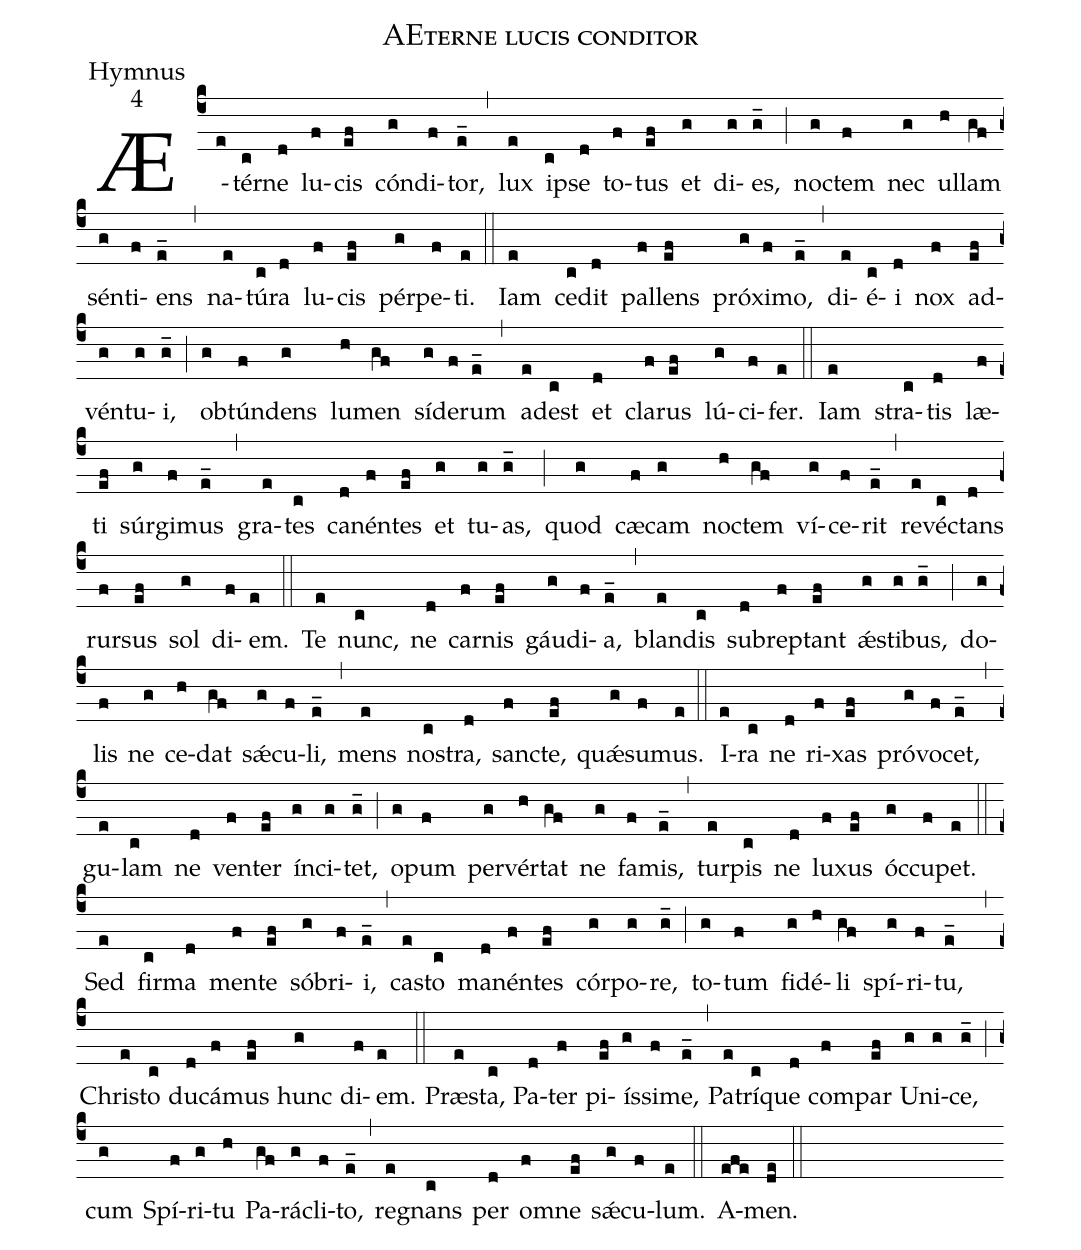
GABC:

name:AEterne lucis conditor;
office-part:Hymnus;
mode:4;
%%
(c4)
Æ(e)tér(c)ne(d) lu(f)cis(ef) cón(g)di(f)tor,(e_) (,)
lux(e) i(c)pse(d) to(f)tus(ef) et(g) di(g)es,(g_) (;)
no(g)ctem(f) nec(g) ul(h)lam(gf) sén(g)ti(f)ens(e_) (,)
na(e)tú(c)ra(d) lu(f)cis(ef) pér(g)pe(f)ti.(e) (::)

Iam(e) ce(c)dit(d) pal(f)lens(ef) pró(g)xi(f)mo,(e_) (,)
di(e)é(c)i(d) nox(f) ad(ef)vén(g)tu(g)i,(g_) (;)
ob(g)tún(f)dens(g) lu(h)men(gf) sí(g)de(f)rum(e_) (,)
a(e)dest(c) et(d) cla(f)rus(ef) lú(g)ci(f)fer.(e) (::)

Iam(e) stra(c)tis(d) læ(f)ti(ef) súr(g)gi(f)mus(e_) (,)
gra(e)tes(c) ca(d)nén(f)tes(ef) et(g) tu(g)as,(g_) (;)
quod(g) cæ(f)cam(g) no(h)ctem(gf) ví(g)ce(f)rit(e_) (,)
re(e)vé(c)ctans(d) rur(f)sus(ef) sol(g) di(f)em.(e) (::)

Te(e) nunc,(c) ne(d) car(f)nis(ef) gáu(g)di(f)a,(e_) (,)
blan(e)dis(c) su(d)brep(f)tant(ef) ǽ(g)sti(g)bus,(g_) (;)
do(g)lis(f) ne(g) ce(h)dat(gf) sǽ(g)cu(f)li,(e_) (,)
mens(e) no(c)stra,(d) san(f)cte,(ef) quǽ(g)su(f)mus.(e) (::)

I(e)ra(c) ne(d) ri(f)xas(ef) pró(g)vo(f)cet,(e_) (,)
gu(e)lam(c) ne(d) ven(f)ter(ef) ín(g)ci(g)tet,(g_) (;)
o(g)pum(f) per(g)vér(h)tat(gf) ne(g) fa(f)mis,(e_) (,)
tur(e)pis(c) ne(d) lu(f)xus(ef) óc(g)cu(f)pet.(e) (::)

Sed(e) fir(c)ma(d) men(f)te(ef) só(g)bri(f)i,(e_) (,)
ca(e)sto(c) ma(d)nén(f)tes(ef) cór(g)po(g)re,(g_) (;)
to(g)tum(f) fi(g)dé(h)li(gf) spí(g)ri(f)tu,(e_) (,)
Chri(e)sto(c) du(d)cá(f)mus(ef) hunc(g) di(f)em.(e) (::)

Præ(e)sta,(c) Pa(d)ter(f) pi(ef)ís(g)si(f)me,(e_) (,)
Pa(e)trí(c)que(d) com(f)par(ef) U(g)ni(g)ce,(g_) (;)
cum(g) Spí(f)ri(g)tu(h) Pa(gf)rá(g)cli(f)to,(e_) (,)
re(e)gnans(c) per(d) om(f)ne(ef) sǽ(g)cu(f)lum.(e) (::)

A(efe)men.(de) (::)
